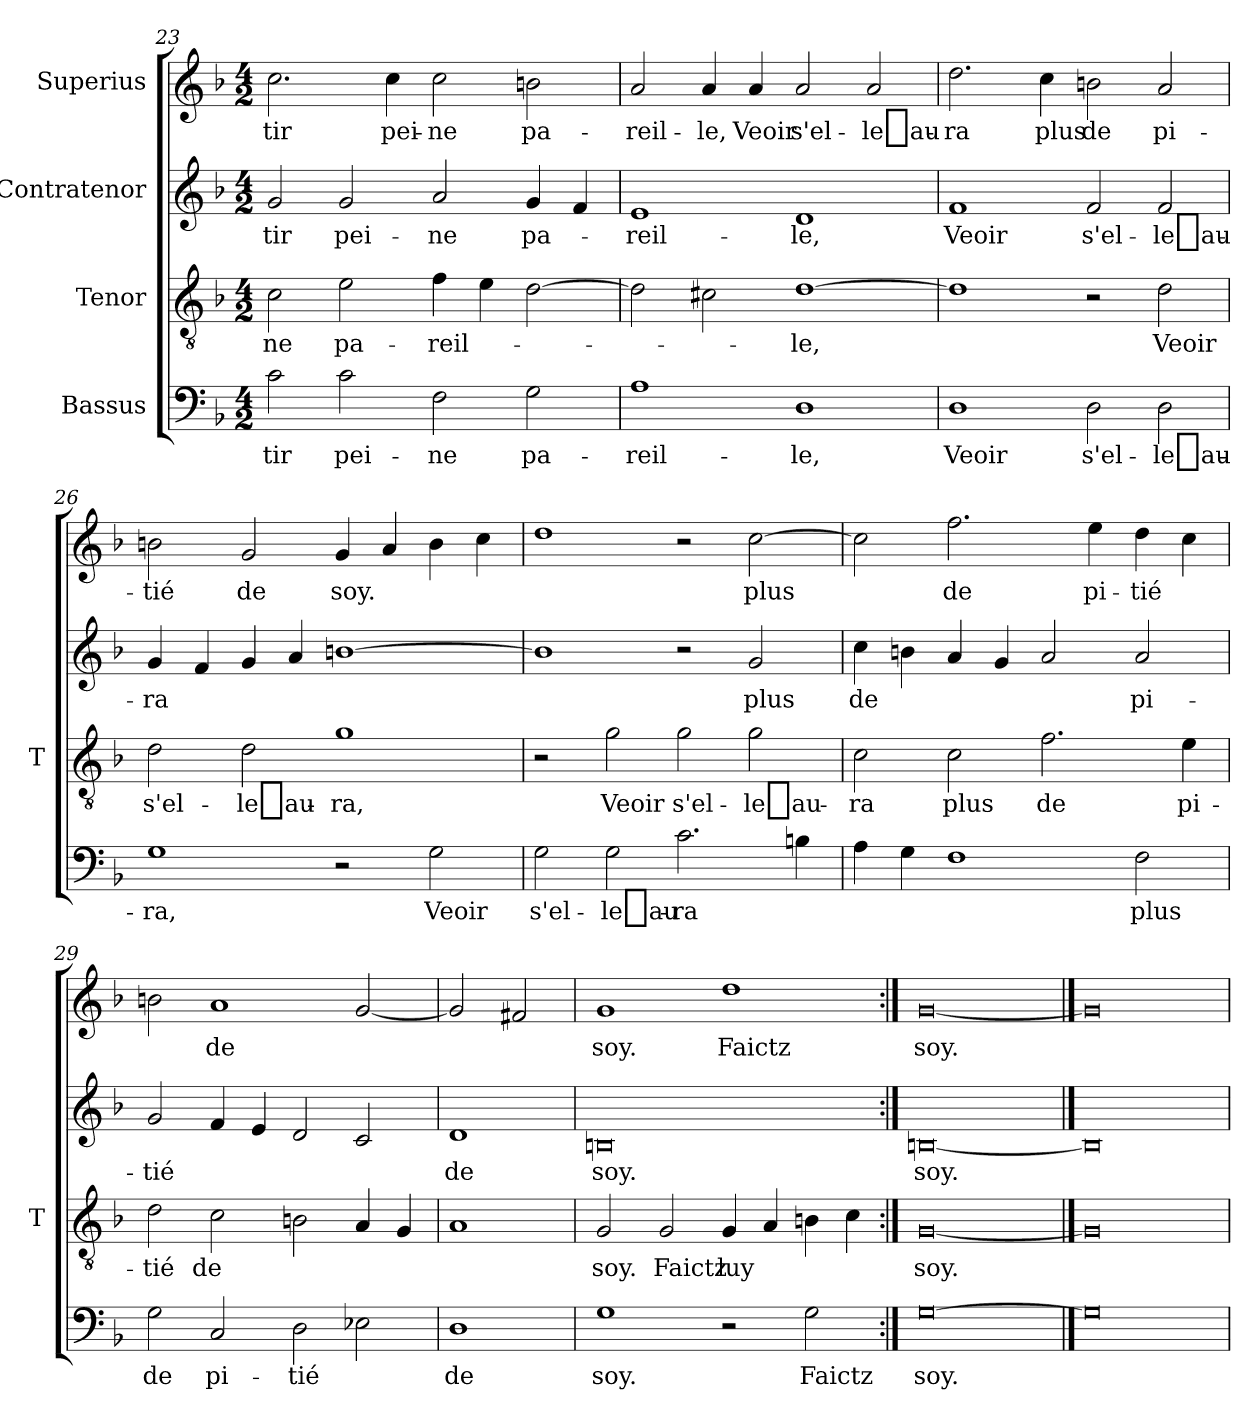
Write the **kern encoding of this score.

**kern	**text	**kern	**text	**kern	**text	**kern	**text
*part4	*part4	*part3	*part3	*part2	*part2	*part1	*part1
*staff4	*staff4	*staff3	*staff3	*staff2	*staff2	*staff1	*staff1
*I"Bassus	*	*I"Tenor	*	*I"Contratenor	*	*I"Superius	*
*	*	*I'T	*	*	*	*	*
*clefF4	*	*clefGv2	*	*clefG2	*	*clefG2	*
*k[b-]	*	*k[b-]	*	*k[b-]	*	*k[b-]	*
*M4/2	*	*M4/2	*	*M4/2	*	*M4/2	*
=23	=23	=23	=23	=23	=23	=23	=23
2c	-tir	2c	-ne	2g	-tir	2.cc	-tir
2c	pei-	2e	pa-	2g	pei-	.	.
.	.	.	.	.	.	4cc	pei-
2F	-ne	4f	reil-	2a	-ne	2cc	-ne
.	.	4e	.	.	.	.	.
2G	pa-	[2d	.	4g	pa-	2b	pa-
.	.	.	.	4f	.	.	.
=24	=24	=24	=24	=24	=24	=24	=24
1A	reil-	2d]	.	1e	reil-	2a	reil-
.	.	2c#X	.	.	.	4a	-le,
.	.	.	.	.	.	4a	-Veoir
1D	-le,	[1d	-le,	1d	-le,	2a	s'el-
.	.	.	.	.	.	2a	le_au-
=25	=25	=25	=25	=25	=25	=25	=25
1D	-Veoir	1d]	.	1f	-Veoir	2.dd	-ra
.	.	.	.	.	.	4cc	-plus
2D	s'el-	2r	.	2f	s'el-	2b	-de
2D	le_au-	2d	-Veoir	2f	le_au-	2a	pi-
=26	=26	=26	=26	=26	=26	=26	=26
1G	-ra,	2d	s'el-	4g	-ra	2b	-tié
.	.	.	.	4f	.	.	.
.	.	2d	le_au-	4g	.	2g	-de
.	.	.	.	4a	.	.	.
2r	.	1g	-ra,	[1bn	.	4g	-soy.
.	.	.	.	.	.	4a	.
2G	-Veoir	.	.	.	.	4b	.
.	.	.	.	.	.	4cc	.
=27	=27	=27	=27	=27	=27	=27	=27
2G	s'el-	2r	.	1b]	.	1dd	.
2G	le_au-	2g	-Veoir	.	.	.	.
2.c	-ra	2g	s'el-	2r	.	2r	.
.	.	2g	le_au-	2g	-plus	[2cc	-plus
4B	.	.	.	.	.	.	.
=28	=28	=28	=28	=28	=28	=28	=28
4A	.	2c	-ra	4cc	-de	2cc]	.
4G	.	.	.	4bn	.	.	.
1F	.	2c	-plus	4a	.	2.ff	-de
.	.	.	.	4g	.	.	.
.	.	2.f	-de	2a	.	.	.
.	.	.	.	.	.	4ee	pi-
2F	-plus	.	.	2a	pi-	4dd	-tié
.	.	4e	pi-	.	.	4cc	.
=29	=29	=29	=29	=29	=29	=29	=29
2G	-de	2d	-tié	2g	-tié	2b	.
2C	pi-	2c	-de	4f	.	1a	-de
.	.	.	.	4e	.	.	.
2D	-tié	2B	.	2d	.	.	.
2E-X	.	4A	.	2c	.	[2g	.
.	.	4G	.	.	.	.	.
=30	=30	=30	=30	=30	=30	=30	=30
1D	-de	1A	.	1d	-de	2g]	.
.	.	.	.	.	.	2f#X	.
=31	=31	=31	=31	=31	=31	=31	=31
1G	-soy.	2G	-soy.	0Bn	-soy.	1g	-soy.
.	.	2G	-Faictz	.	.	.	.
2r	.	4G	-luy	.	.	1dd	-Faictz
.	.	4A	.	.	.	.	.
2G	-Faictz	4B	.	.	.	.	.
.	.	4c	.	.	.	.	.
=32:|!	=32:|!	=32:|!	=32:|!	=32:|!	=32:|!	=32:|!	=32:|!
[0G	-soy.	[0G	-soy.	[0Bn	-soy.	[0g	-soy.
==33	==33	==33	==33	==33	==33	==33	==33
0G]	.	0G]	.	0B]	.	0g]	.
=	=	=	=	=	=	=	=
*-	*-	*-	*-	*-	*-	*-	*-
